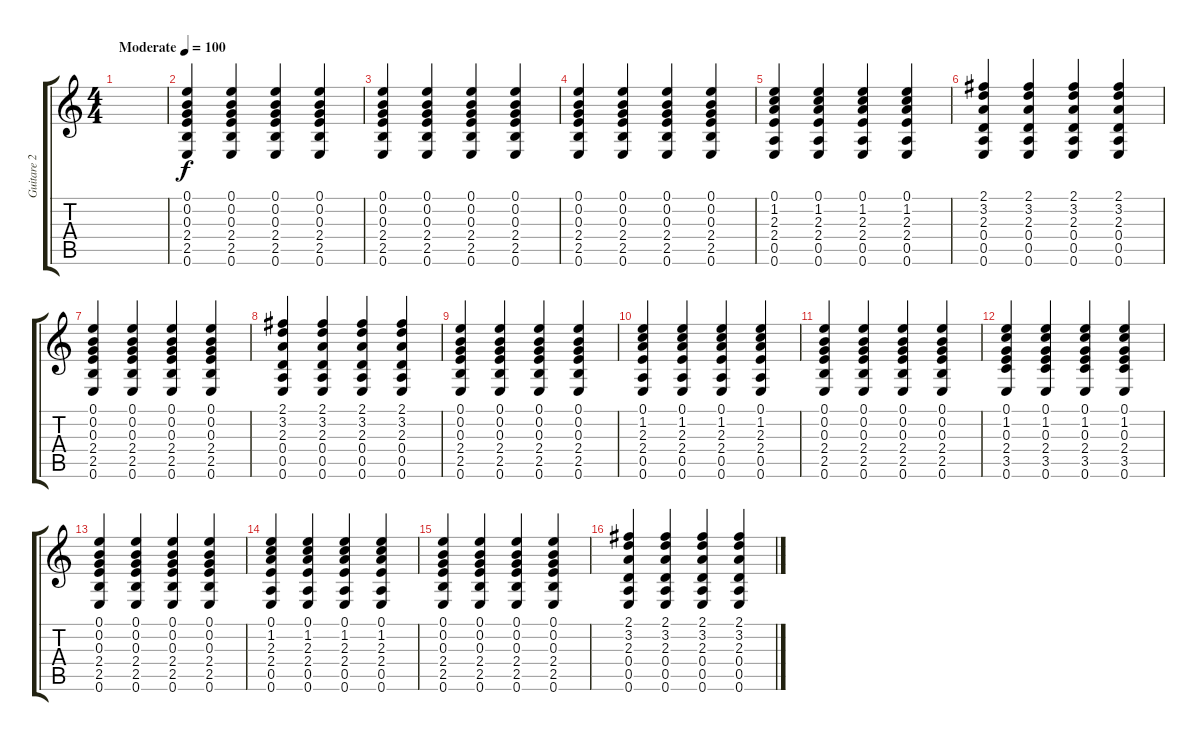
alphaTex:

\track ("Guitare 2" "Guitare 2") {instrument acousticguitarsteel}
\staff {score tabs}
\tuning (E4 B3 G3 D3 A2 E2) {hide}
\ts (4 4)
\tempo (100 "Moderate")
\clef g2
\ks c
|
(0.1 0.2 0.3 2.4 2.5 0.6).4 (0.1 0.2 0.3 2.4 2.5 0.6).4 (0.1 0.2 0.3 2.4 2.5 0.6).4 (0.1 0.2 0.3 2.4 2.5 0.6).4 |
(0.1 0.2 0.3 2.4 2.5 0.6).4 (0.1 0.2 0.3 2.4 2.5 0.6).4 (0.1 0.2 0.3 2.4 2.5 0.6).4 (0.1 0.2 0.3 2.4 2.5 0.6).4 |
(0.1 0.2 0.3 2.4 2.5 0.6).4 (0.1 0.2 0.3 2.4 2.5 0.6).4 (0.1 0.2 0.3 2.4 2.5 0.6).4 (0.1 0.2 0.3 2.4 2.5 0.6).4 |
(0.1 1.2 2.3 2.4 0.5 0.6).4 (0.1 1.2 2.3 2.4 0.5 0.6).4 (0.1 1.2 2.3 2.4 0.5 0.6).4 (0.1 1.2 2.3 2.4 0.5 0.6).4 |
(2.1 3.2 2.3 0.4 0.5 0.6).4 (2.1 3.2 2.3 0.4 0.5 0.6).4 (2.1 3.2 2.3 0.4 0.5 0.6).4 (2.1 3.2 2.3 0.4 0.5 0.6).4 |
(0.1 0.2 0.3 2.4 2.5 0.6).4 (0.1 0.2 0.3 2.4 2.5 0.6).4 (0.1 0.2 0.3 2.4 2.5 0.6).4 (0.1 0.2 0.3 2.4 2.5 0.6).4 |
(2.1 3.2 2.3 0.4 0.5 0.6).4 (2.1 3.2 2.3 0.4 0.5 0.6).4 (2.1 3.2 2.3 0.4 0.5 0.6).4 (2.1 3.2 2.3 0.4 0.5 0.6).4 |
(0.1 0.2 0.3 2.4 2.5 0.6).4 (0.1 0.2 0.3 2.4 2.5 0.6).4 (0.1 0.2 0.3 2.4 2.5 0.6).4 (0.1 0.2 0.3 2.4 2.5 0.6).4 |
(0.1 1.2 2.3 2.4 0.5 0.6).4 (0.1 1.2 2.3 2.4 0.5 0.6).4 (0.1 1.2 2.3 2.4 0.5 0.6).4 (0.1 1.2 2.3 2.4 0.5 0.6).4 |
(0.1 0.2 0.3 2.4 2.5 0.6).4 (0.1 0.2 0.3 2.4 2.5 0.6).4 (0.1 0.2 0.3 2.4 2.5 0.6).4 (0.1 0.2 0.3 2.4 2.5 0.6).4 |
(0.1 1.2 0.3 2.4 3.5 0.6).4 (0.1 1.2 0.3 2.4 3.5 0.6).4 (0.1 1.2 0.3 2.4 3.5 0.6).4 (0.1 1.2 0.3 2.4 3.5 0.6).4 |
(0.1 0.2 0.3 2.4 2.5 0.6).4 (0.1 0.2 0.3 2.4 2.5 0.6).4 (0.1 0.2 0.3 2.4 2.5 0.6).4 (0.1 0.2 0.3 2.4 2.5 0.6).4 |
(0.1 1.2 2.3 2.4 0.5 0.6).4 (0.1 1.2 2.3 2.4 0.5 0.6).4 (0.1 1.2 2.3 2.4 0.5 0.6).4 (0.1 1.2 2.3 2.4 0.5 0.6).4 |
(0.1 0.2 0.3 2.4 2.5 0.6).4 (0.1 0.2 0.3 2.4 2.5 0.6).4 (0.1 0.2 0.3 2.4 2.5 0.6).4 (0.1 0.2 0.3 2.4 2.5 0.6).4 |
(2.1 3.2 2.3 0.4 0.5 0.6).4 (2.1 3.2 2.3 0.4 0.5 0.6).4 (2.1 3.2 2.3 0.4 0.5 0.6).4 (2.1 3.2 2.3 0.4 0.5 0.6).4
